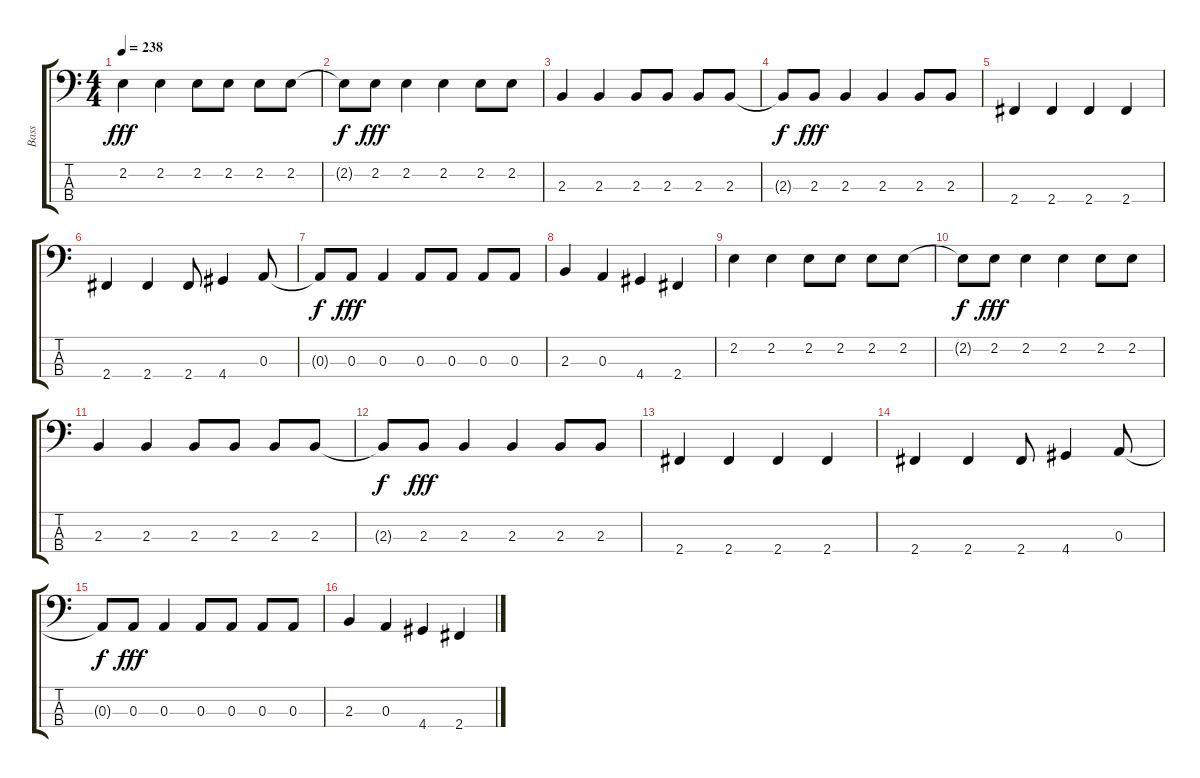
\track ("Bass" "Bass") {instrument electricbassfinger}
\staff {score tabs}
\tuning (G2 D2 A1 E1) {hide}
\ts (4 4)
\tempo 238
\clef f4
\ks c
2.2.4{dy fff} 2.2.4 2.2.8 2.2.8 2.2.8 2.2.8 |
2.2{t}.8{dy f} 2.2.8{dy fff} 2.2.4 2.2.4 2.2.8 2.2.8 |
2.3.4 2.3.4 2.3.8 2.3.8 2.3.8 2.3.8 |
2.3{t}.8{dy f} 2.3.8{dy fff} 2.3.4 2.3.4 2.3.8 2.3.8 |
2.4.4 2.4.4 2.4.4 2.4.4 |
2.4.4 2.4.4 2.4.8 4.4.4 0.3.8 |
0.3{t}.8{dy f} 0.3.8{dy fff} 0.3.4 0.3.8 0.3.8 0.3.8 0.3.8 |
2.3.4 0.3.4 4.4.4 2.4.4 |
2.2.4 2.2.4 2.2.8 2.2.8 2.2.8 2.2.8 |
2.2{t}.8{dy f} 2.2.8{dy fff} 2.2.4 2.2.4 2.2.8 2.2.8 |
2.3.4 2.3.4 2.3.8 2.3.8 2.3.8 2.3.8 |
2.3{t}.8{dy f} 2.3.8{dy fff} 2.3.4 2.3.4 2.3.8 2.3.8 |
2.4.4 2.4.4 2.4.4 2.4.4 |
2.4.4 2.4.4 2.4.8 4.4.4 0.3.8 |
0.3{t}.8{dy f} 0.3.8{dy fff} 0.3.4 0.3.8 0.3.8 0.3.8 0.3.8 |
2.3.4 0.3.4 4.4.4 2.4.4
